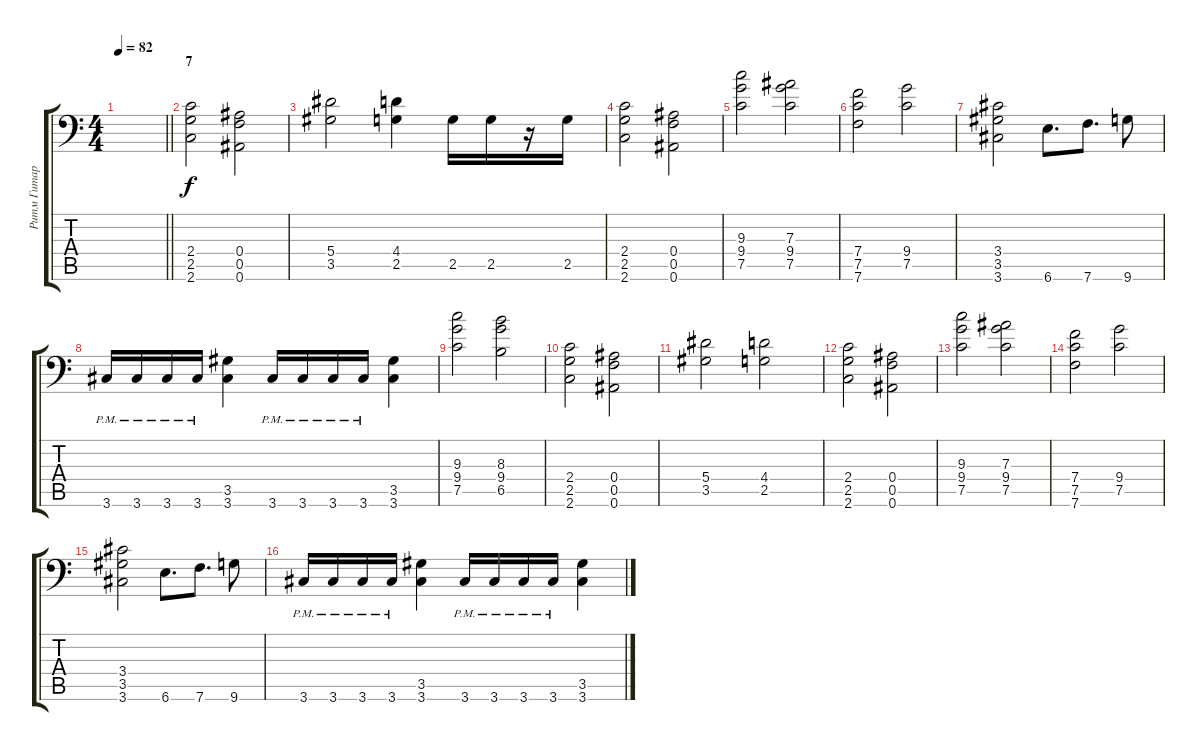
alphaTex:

\track ("Ритм Гитара" "Ритм Гитар") {instrument distortionguitar}
\staff {score tabs}
\tuning (C4 G3 Eb3 Bb2 F2 Bb1) {hide}
\ts (4 4)
\tempo 82
\clef f4
\barLineRight lightlight
\ks c
|
\section ("" "7")
(2.4 2.5 2.6).2 (0.4 0.5 0.6).2 |
(5.4 3.5).2 (4.4 2.5).4 2.5.16 2.5.16 r.16 2.5.16 |
(2.4 2.5 2.6).2 (0.4 0.5 0.6).2 |
(9.3 9.4 7.5).2 (7.3 9.4 7.5).2 |
(7.4 7.5 7.6).2 (9.4 7.5).2 |
(3.4 3.5 3.6).2 6.6.8{d} 7.6.8{d} 9.6.8 |
3.6{pm}.16 3.6{pm}.16 3.6{pm}.16 3.6{pm}.16 (3.5 3.6).4 3.6{pm}.16 3.6{pm}.16 3.6{pm}.16 3.6{pm}.16 (3.5 3.6).4 |
(9.3 9.4 7.5).2 (8.3 9.4 6.5).2 |
(2.4 2.5 2.6).2 (0.4 0.5 0.6).2 |
(5.4 3.5).2 (4.4 2.5).2 |
(2.4 2.5 2.6).2 (0.4 0.5 0.6).2 |
(9.3 9.4 7.5).2 (7.3 9.4 7.5).2 |
(7.4 7.5 7.6).2 (9.4 7.5).2 |
(3.4 3.5 3.6).2 6.6.8{d} 7.6.8{d} 9.6.8 |
3.6{pm}.16 3.6{pm}.16 3.6{pm}.16 3.6{pm}.16 (3.5 3.6).4 3.6{pm}.16 3.6{pm}.16 3.6{pm}.16 3.6{pm}.16 (3.5 3.6).4
